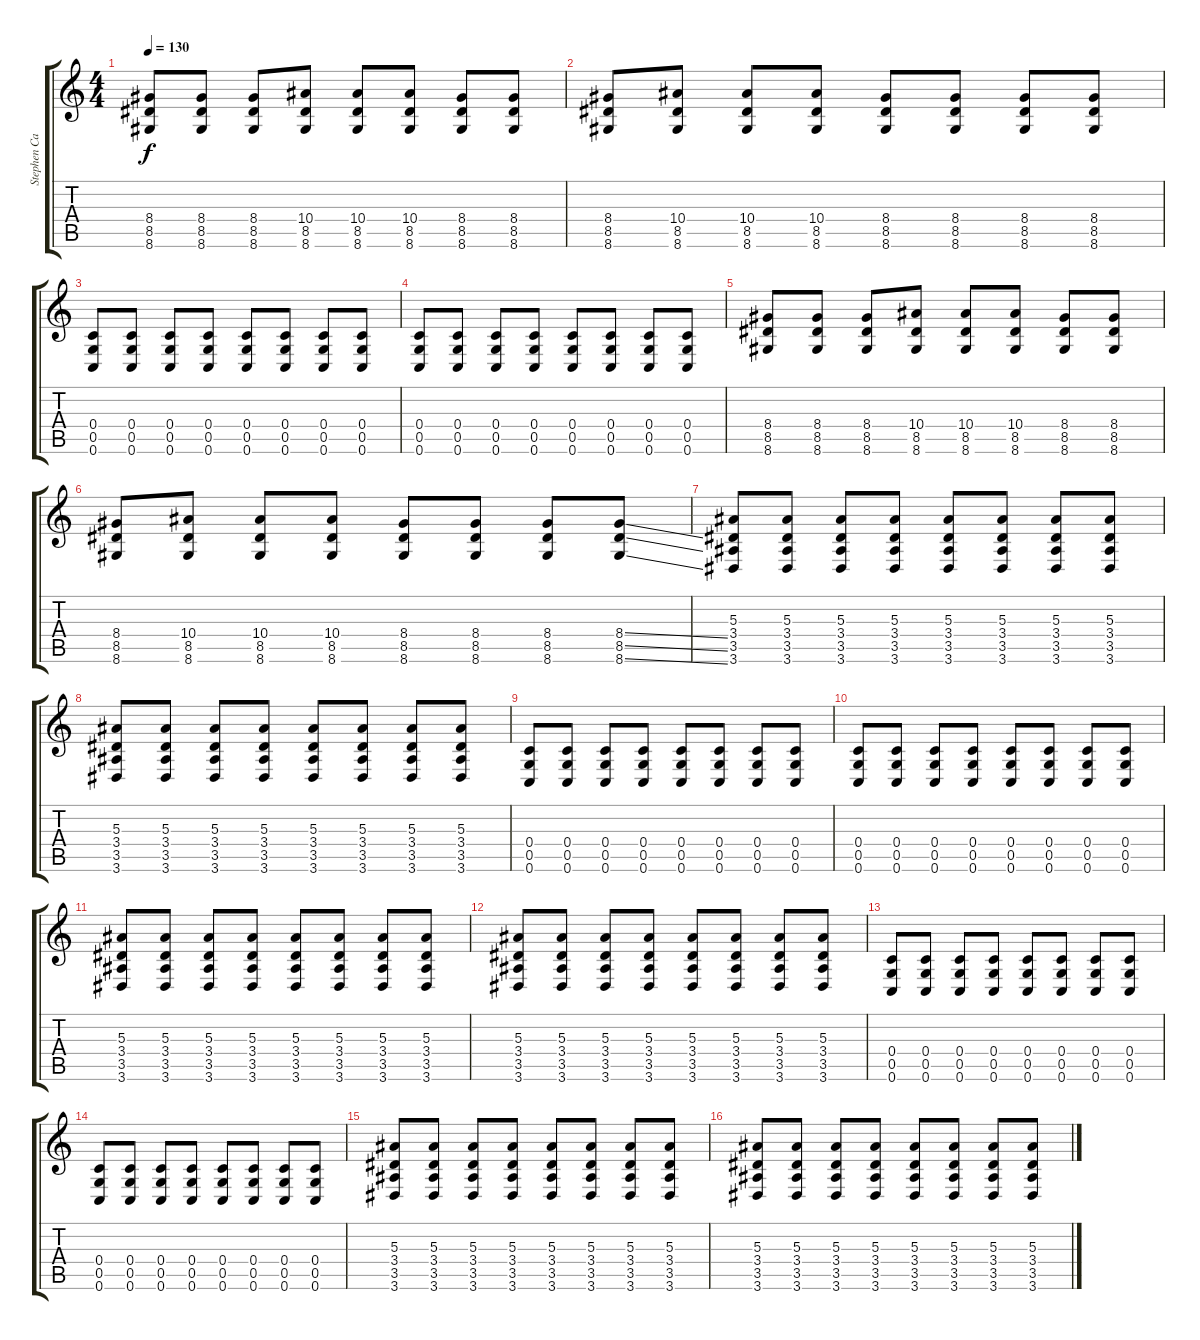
\track ("Stephen Carpenter" "Stephen Ca") {instrument overdrivenguitar}
\staff {score tabs}
\tuning (D4 A3 F3 C3 G2 C2) {hide}
\ts (4 4)
\tempo 130
\clef g2
\ks c
(8.4 8.5 8.6).8{dy f} (8.4 8.5 8.6).8 (8.4 8.5 8.6).8 (10.4 8.5 8.6).8 (10.4 8.5 8.6).8 (10.4 8.5 8.6).8 (8.4 8.5 8.6).8 (8.4 8.5 8.6).8 |
(8.4 8.5 8.6).8 (10.4 8.5 8.6).8 (10.4 8.5 8.6).8 (10.4 8.5 8.6).8 (8.4 8.5 8.6).8 (8.4 8.5 8.6).8 (8.4 8.5 8.6).8 (8.4 8.5 8.6).8 |
(0.4 0.5 0.6).8 (0.4 0.5 0.6).8 (0.4 0.5 0.6).8 (0.4 0.5 0.6).8 (0.4 0.5 0.6).8 (0.4 0.5 0.6).8 (0.4 0.5 0.6).8 (0.4 0.5 0.6).8 |
(0.4 0.5 0.6).8 (0.4 0.5 0.6).8 (0.4 0.5 0.6).8 (0.4 0.5 0.6).8 (0.4 0.5 0.6).8 (0.4 0.5 0.6).8 (0.4 0.5 0.6).8 (0.4 0.5 0.6).8 |
(8.4 8.5 8.6).8 (8.4 8.5 8.6).8 (8.4 8.5 8.6).8 (10.4 8.5 8.6).8 (10.4 8.5 8.6).8 (10.4 8.5 8.6).8 (8.4 8.5 8.6).8 (8.4 8.5 8.6).8 |
(8.4 8.5 8.6).8 (10.4 8.5 8.6).8 (10.4 8.5 8.6).8 (10.4 8.5 8.6).8 (8.4 8.5 8.6).8 (8.4 8.5 8.6).8 (8.4 8.5 8.6).8 (8.4{ss} 8.5{ss} 8.6{ss}).8 |
(5.3 3.4 3.5 3.6).8 (5.3 3.4 3.5 3.6).8 (5.3 3.4 3.5 3.6).8 (5.3 3.4 3.5 3.6).8 (5.3 3.4 3.5 3.6).8 (5.3 3.4 3.5 3.6).8 (5.3 3.4 3.5 3.6).8 (5.3 3.4 3.5 3.6).8 |
(5.3 3.4 3.5 3.6).8 (5.3 3.4 3.5 3.6).8 (5.3 3.4 3.5 3.6).8 (5.3 3.4 3.5 3.6).8 (5.3 3.4 3.5 3.6).8 (5.3 3.4 3.5 3.6).8 (5.3 3.4 3.5 3.6).8 (5.3 3.4 3.5 3.6).8 |
(0.4 0.5 0.6).8 (0.4 0.5 0.6).8 (0.4 0.5 0.6).8 (0.4 0.5 0.6).8 (0.4 0.5 0.6).8 (0.4 0.5 0.6).8 (0.4 0.5 0.6).8 (0.4 0.5 0.6).8 |
(0.4 0.5 0.6).8 (0.4 0.5 0.6).8 (0.4 0.5 0.6).8 (0.4 0.5 0.6).8 (0.4 0.5 0.6).8 (0.4 0.5 0.6).8 (0.4 0.5 0.6).8 (0.4 0.5 0.6).8 |
(5.3 3.4 3.5 3.6).8 (5.3 3.4 3.5 3.6).8 (5.3 3.4 3.5 3.6).8 (5.3 3.4 3.5 3.6).8 (5.3 3.4 3.5 3.6).8 (5.3 3.4 3.5 3.6).8 (5.3 3.4 3.5 3.6).8 (5.3 3.4 3.5 3.6).8 |
(5.3 3.4 3.5 3.6).8 (5.3 3.4 3.5 3.6).8 (5.3 3.4 3.5 3.6).8 (5.3 3.4 3.5 3.6).8 (5.3 3.4 3.5 3.6).8 (5.3 3.4 3.5 3.6).8 (5.3 3.4 3.5 3.6).8 (5.3 3.4 3.5 3.6).8 |
(0.4 0.5 0.6).8 (0.4 0.5 0.6).8 (0.4 0.5 0.6).8 (0.4 0.5 0.6).8 (0.4 0.5 0.6).8 (0.4 0.5 0.6).8 (0.4 0.5 0.6).8 (0.4 0.5 0.6).8 |
(0.4 0.5 0.6).8 (0.4 0.5 0.6).8 (0.4 0.5 0.6).8 (0.4 0.5 0.6).8 (0.4 0.5 0.6).8 (0.4 0.5 0.6).8 (0.4 0.5 0.6).8 (0.4 0.5 0.6).8 |
(5.3 3.4 3.5 3.6).8 (5.3 3.4 3.5 3.6).8 (5.3 3.4 3.5 3.6).8 (5.3 3.4 3.5 3.6).8 (5.3 3.4 3.5 3.6).8 (5.3 3.4 3.5 3.6).8 (5.3 3.4 3.5 3.6).8 (5.3 3.4 3.5 3.6).8 |
(5.3 3.4 3.5 3.6).8 (5.3 3.4 3.5 3.6).8 (5.3 3.4 3.5 3.6).8 (5.3 3.4 3.5 3.6).8 (5.3 3.4 3.5 3.6).8 (5.3 3.4 3.5 3.6).8 (5.3 3.4 3.5 3.6).8 (5.3 3.4 3.5 3.6).8
